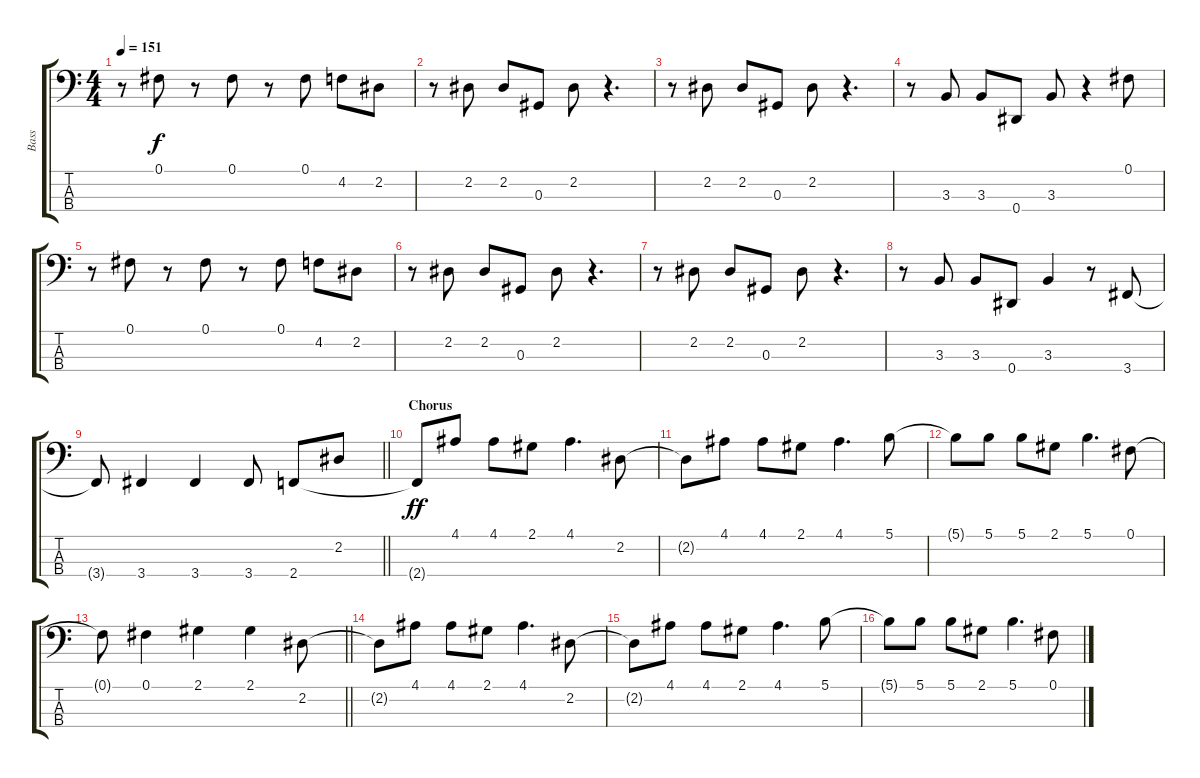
\track ("Bass" "Bass") {instrument electricbassfinger}
\staff {score tabs}
\tuning (Gb2 Db2 Ab1 Eb1) {hide}
\ts (4 4)
\tempo 151
\clef f4
\ks c
r.8{dy f} 0.1.8 r.8 0.1.8 r.8 0.1.8 4.2.8 2.2.8 |
r.8 2.2.8 2.2.8 0.3.8 2.2.8 r.4{d} |
r.8 2.2.8 2.2.8 0.3.8 2.2.8 r.4{d} |
r.8 3.3.8 3.3.8 0.4.8 3.3.8 r.4 0.1.8 |
r.8 0.1.8 r.8 0.1.8 r.8 0.1.8 4.2.8 2.2.8 |
r.8 2.2.8 2.2.8 0.3.8 2.2.8 r.4{d} |
r.8 2.2.8 2.2.8 0.3.8 2.2.8 r.4{d} |
r.8 3.3.8 3.3.8 0.4.8 3.3.4 r.8 3.4.8 |
\barLineRight lightlight
3.4{t}.8 3.4.4 3.4.4 3.4.8 2.4.8 2.2.8 |
\section ("" "Chorus")
2.4{t}.8{dy ff} 4.1.8 4.1.8 2.1.8 4.1.4{d} 2.2.8 |
2.2{t}.8 4.1.8 4.1.8 2.1.8 4.1.4{d} 5.1.8 |
5.1{t}.8 5.1.8 5.1.8 2.1.8 5.1.4{d} 0.1.8 |
\barLineRight lightlight
0.1{t}.8 0.1.4 2.1.4 2.1.4 2.2.8 |
2.2{t}.8 4.1.8 4.1.8 2.1.8 4.1.4{d} 2.2.8 |
2.2{t}.8 4.1.8 4.1.8 2.1.8 4.1.4{d} 5.1.8 |
5.1{t}.8 5.1.8 5.1.8 2.1.8 5.1.4{d} 0.1.8
